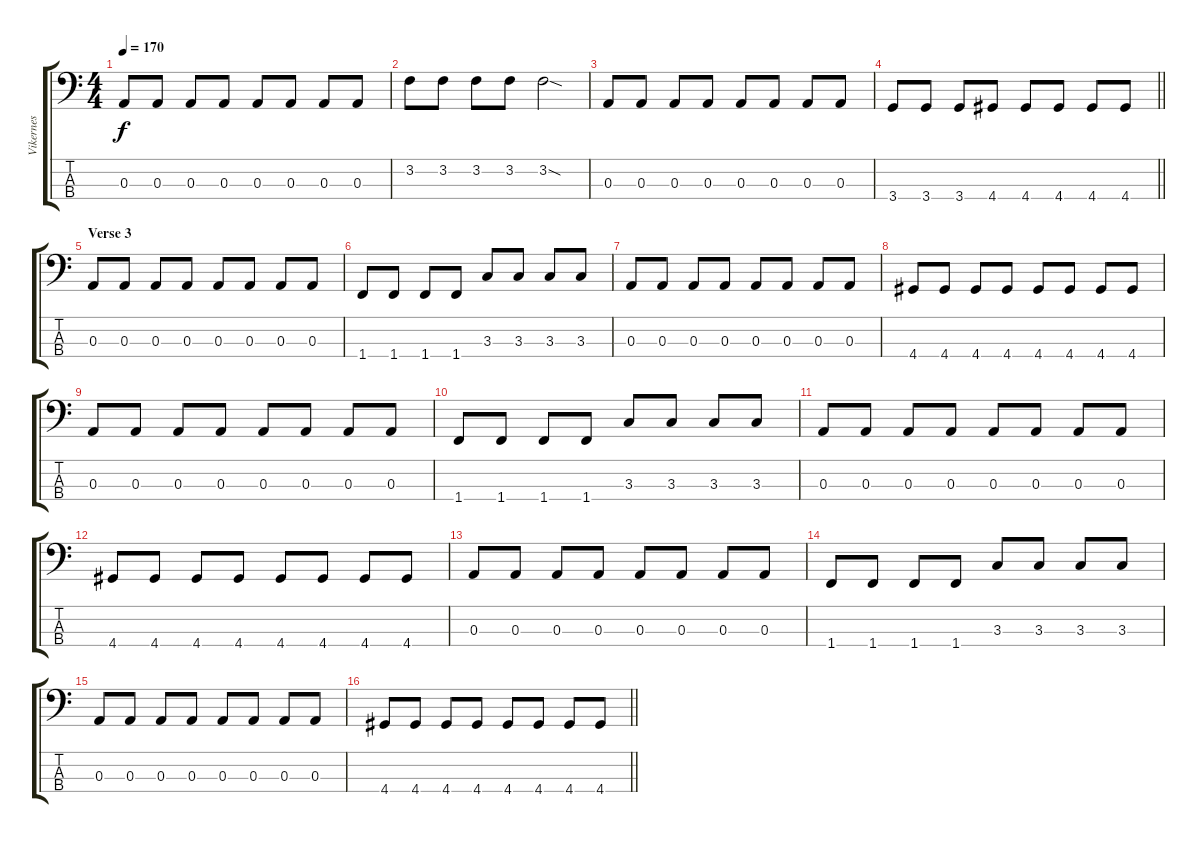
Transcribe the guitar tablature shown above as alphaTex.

\track ("Vikernes" "Vikernes") {instrument electricbassfinger}
\staff {score tabs}
\tuning (G2 D2 A1 E1) {hide}
\ts (4 4)
\section ("" " ")
\tempo 170
\clef f4
\ks c
0.3.8{dy f} 0.3.8 0.3.8 0.3.8 0.3.8 0.3.8 0.3.8 0.3.8 |
3.2.8 3.2.8 3.2.8 3.2.8 3.2{sod}.2 |
0.3.8 0.3.8 0.3.8 0.3.8 0.3.8 0.3.8 0.3.8 0.3.8 |
\barLineRight lightlight
3.4.8 3.4.8 3.4.8 4.4.8 4.4.8 4.4.8 4.4.8 4.4.8 |
\section ("" "Verse 3")
0.3.8 0.3.8 0.3.8 0.3.8 0.3.8 0.3.8 0.3.8 0.3.8 |
1.4.8 1.4.8 1.4.8 1.4.8 3.3.8 3.3.8 3.3.8 3.3.8 |
0.3.8 0.3.8 0.3.8 0.3.8 0.3.8 0.3.8 0.3.8 0.3.8 |
4.4.8 4.4.8 4.4.8 4.4.8 4.4.8 4.4.8 4.4.8 4.4.8 |
0.3.8 0.3.8 0.3.8 0.3.8 0.3.8 0.3.8 0.3.8 0.3.8 |
1.4.8 1.4.8 1.4.8 1.4.8 3.3.8 3.3.8 3.3.8 3.3.8 |
0.3.8 0.3.8 0.3.8 0.3.8 0.3.8 0.3.8 0.3.8 0.3.8 |
4.4.8 4.4.8 4.4.8 4.4.8 4.4.8 4.4.8 4.4.8 4.4.8 |
0.3.8 0.3.8 0.3.8 0.3.8 0.3.8 0.3.8 0.3.8 0.3.8 |
1.4.8 1.4.8 1.4.8 1.4.8 3.3.8 3.3.8 3.3.8 3.3.8 |
0.3.8 0.3.8 0.3.8 0.3.8 0.3.8 0.3.8 0.3.8 0.3.8 |
\barLineRight lightlight
4.4.8 4.4.8 4.4.8 4.4.8 4.4.8 4.4.8 4.4.8 4.4.8
